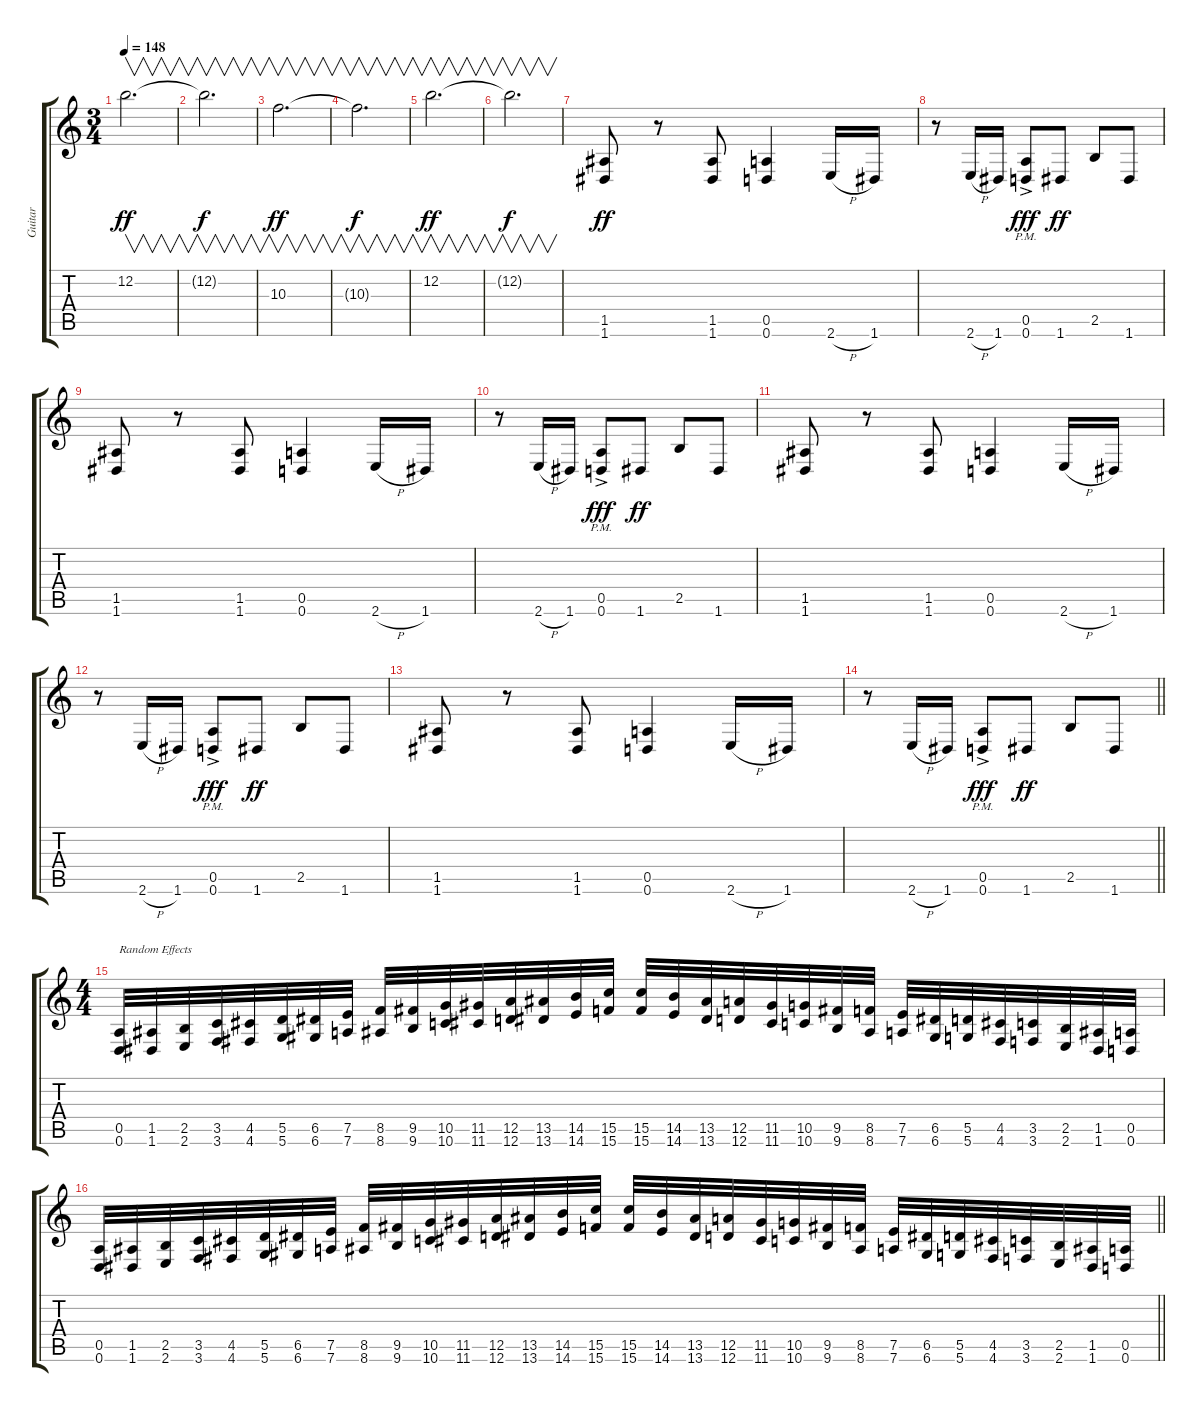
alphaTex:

\track ("Guitar" "Guitar") {instrument distortionguitar}
\staff {score tabs}
\tuning (E4 B3 G3 D3 A2 D2) {hide}
\ts (3 4)
\tempo 148
\clef g2
\ks c
12.2.2{v d dy ff} |
12.2{t}.2{v d dy f} |
10.3.2{v d dy ff} |
10.3{t}.2{v d dy f} |
12.2.2{v d dy ff} |
12.2{t}.2{v d dy f} |
(1.5 1.6).8{dy ff} r.8 (1.5 1.6).8 (0.5 0.6).4 2.6{h}.16 1.6.16 |
r.8 2.6{h}.16 1.6.16 (0.5{ac pm} 0.6{ac pm}).8{dy fff} 1.6.8{dy ff} 2.5.8 1.6.8 |
(1.5 1.6).8 r.8 (1.5 1.6).8 (0.5 0.6).4 2.6{h}.16 1.6.16 |
r.8 2.6{h}.16 1.6.16 (0.5{ac pm} 0.6{ac pm}).8{dy fff} 1.6.8{dy ff} 2.5.8 1.6.8 |
(1.5 1.6).8 r.8 (1.5 1.6).8 (0.5 0.6).4 2.6{h}.16 1.6.16 |
r.8 2.6{h}.16 1.6.16 (0.5{ac pm} 0.6{ac pm}).8{dy fff} 1.6.8{dy ff} 2.5.8 1.6.8 |
(1.5 1.6).8 r.8 (1.5 1.6).8 (0.5 0.6).4 2.6{h}.16 1.6.16 |
\barLineRight lightlight
r.8 2.6{h}.16 1.6.16 (0.5{ac pm} 0.6{ac pm}).8{dy fff} 1.6.8{dy ff} 2.5.8 1.6.8 |
\ts (4 4)
\section ("" "")
(0.5 0.6).32{txt "Random Effects" instrument guitarfretnoise} (1.5 1.6).32 (2.5 2.6).32 (3.5 3.6).32 (4.5 4.6).32 (5.5 5.6).32 (6.5 6.6).32 (7.5 7.6).32 (8.5 8.6).32 (9.5 9.6).32 (10.5 10.6).32 (11.5 11.6).32 (12.5 12.6).32 (13.5 13.6).32 (14.5 14.6).32 (15.5 15.6).32 (15.5 15.6).32 (14.5 14.6).32 (13.5 13.6).32 (12.5 12.6).32 (11.5 11.6).32 (10.5 10.6).32 (9.5 9.6).32 (8.5 8.6).32 (7.5 7.6).32 (6.5 6.6).32 (5.5 5.6).32 (4.5 4.6).32 (3.5 3.6).32 (2.5 2.6).32 (1.5 1.6).32 (0.5 0.6).32 |
\barLineRight lightlight
(0.5 0.6).32 (1.5 1.6).32 (2.5 2.6).32 (3.5 3.6).32 (4.5 4.6).32 (5.5 5.6).32 (6.5 6.6).32 (7.5 7.6).32 (8.5 8.6).32 (9.5 9.6).32 (10.5 10.6).32 (11.5 11.6).32 (12.5 12.6).32 (13.5 13.6).32 (14.5 14.6).32 (15.5 15.6).32 (15.5 15.6).32 (14.5 14.6).32 (13.5 13.6).32 (12.5 12.6).32 (11.5 11.6).32 (10.5 10.6).32 (9.5 9.6).32 (8.5 8.6).32 (7.5 7.6).32 (6.5 6.6).32 (5.5 5.6).32 (4.5 4.6).32 (3.5 3.6).32 (2.5 2.6).32 (1.5 1.6).32 (0.5 0.6).32
